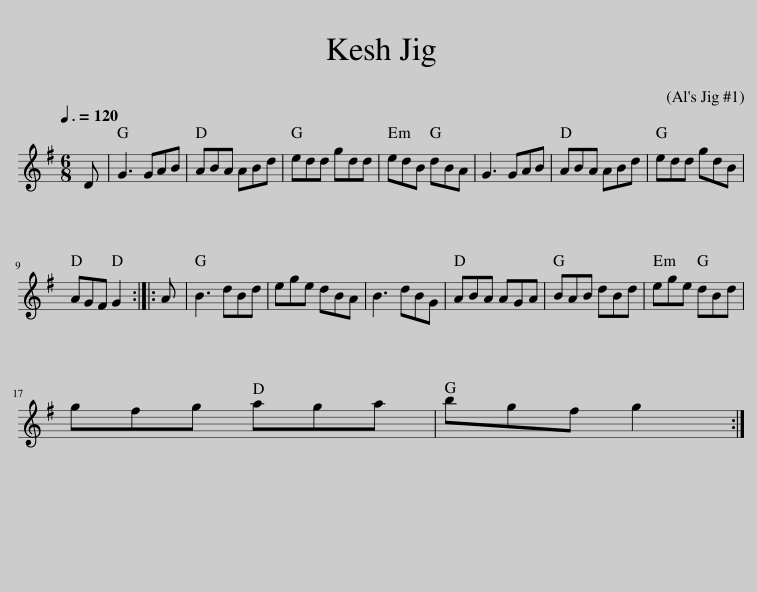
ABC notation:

X:1
L:1/8
Q:3/8=120
M:6/8
I:linebreak $
K:G
V:1 treble
V:1
 D | G3 GAB | ABA ABd | edd gdd | edB dBA | %5
 G3 GAB | ABA ABd | edd gdB |$ AGF G2 :: A | %10
 B3 dBd | ege dBA | B3 dBG | ABA AGA | BAB dBd | %15
 ege dBd |$ gfg aga | bgf g2 :| %18
